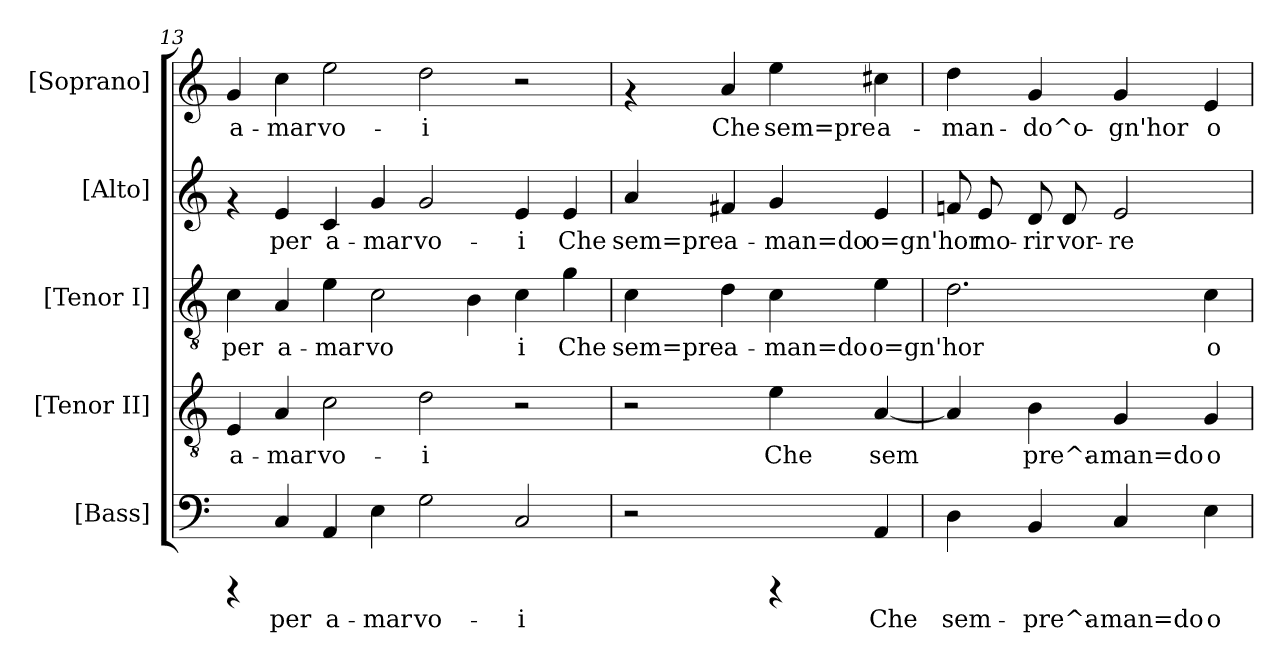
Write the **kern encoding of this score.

**kern	**text	**kern	**text	**kern	**text	**kern	**text	**kern	**text
*part5	*part5	*part4	*part4	*part3	*part3	*part2	*part2	*part1	*part1
*staff5	*staff5	*staff4	*staff4	*staff3	*staff3	*staff2	*staff2	*staff1	*staff1
*I"[Bass]	*	*I"[Tenor II]	*	*I"[Tenor I]	*	*I"[Alto]	*	*I"[Soprano]	*
*clefF4	*	*clefGv2	*	*clefGv2	*	*clefG2	*	*clefG2	*
*k[]	*	*k[]	*	*k[]	*	*k[]	*	*k[]	*
*C:	*	*C:	*	*C:	*	*C:	*	*C:	*
=13	=13	=13	=13	=13	=13	=13	=13	=13	=13
!	!	!	!LO:LY:b:cj	!	!LO:LY:b:cj	!	!	!	!LO:LY:b:cj
4rCCC	.	4E/	a-	4c\	per	4rf	.	4g/	a-
!	!LO:LY:b:cj	!	!LO:LY:b:cj	!	!LO:LY:b:cj	!	!LO:LY:b:cj	!	!LO:LY:b:cj
4C/	per	4A/	-mar	4A/	a-	4e/	per	4cc\	-mar
!	!LO:LY:b:cj	!	!LO:LY:b:cj	!	!LO:LY:b:cj	!	!LO:LY:b:cj	!	!LO:LY:b:cj
4AA/	a-	2c\	vo-	4e\	-mar	4c/	a-	2ee\	vo-
!	!LO:LY:b:cj	!	!	!	!LO:LY:b:cj	!	!LO:LY:b:cj	!	!
4E\	-mar	.	.	2c\	vo-	4g/	-mar	.	.
!	!LO:LY:b:cj	!	!LO:LY:b:cj	!	!	!	!LO:LY:b:cj	!	!LO:LY:b:cj
2G\	vo-	2d\	-i	.	.	2g/	vo-	2dd\	-i
!	!	!	!	!	!LO:LY:b:cj	!	!	!	!
.	.	.	.	4B\	--	.	.	.	.
!	!LO:LY:b:cj	!	!	!	!LO:LY:b:cj	!	!LO:LY:b:cj	!	!
2C/	-i	2r	.	4c\	-i	4e/	-i	2r	.
!	!	!	!	!	!LO:LY:b:cj	!	!LO:LY:b:cj	!	!
.	.	.	.	4g\	Che	4e/	Che	.	.
!!LO:PB:g=z
=14	=14	=14	=14	=14	=14	=14	=14	=14	=14
!	!	!	!	!	!LO:LY:b:cj	!	!LO:LY:b:cj	!	!
2r	.	2r	.	4c\	sem=pre	4a/	sem=pre	4rf	.
!	!	!	!	!	!LO:LY:b:cj	!	!LO:LY:b:cj	!	!LO:LY:b:cj
.	.	.	.	4d\	a-	4f#X/	a-	4a/	Che
!	!	!	!LO:LY:b:cj	!	!LO:LY:b:cj	!	!LO:LY:b:cj	!	!LO:LY:b:cj
4rCCC	.	4e\	Che	4c\	-man=do	4g/	-man=do	4ee\	sem=pre
!	!LO:LY:b:cj	!	!LO:LY:b:cj	!	!LO:LY:b:cj	!	!LO:LY:b:cj	!	!LO:LY:b:cj
4AA/	Che	[<4A/	sem-	4e\	o=gn'hor	4e/	o=gn'hor	4cc#X\	a-
=15	=15	=15	=15	=15	=15	=15	=15	=15	=15
!	!LO:LY:b:cj	!	!LO:LY:b:cj	!	!LO:LY:b:cj	!	!LO:LY:b:cj	!	!LO:LY:b:cj
4D\	sem-	4A/]	--	2.d\	.	8fn/	.	4dd\	-man-
!	!	!	!	!	!	!	!LO:LY:b:cj	!	!
.	.	.	.	.	.	8e/	mo-	.	.
!	!LO:LY:b:cj	!	!LO:LY:b:cj	!	!	!	!LO:LY:b:cj	!	!LO:LY:b:cj
4BB/	-pre^a-	4B\	-pre^a-	.	.	8d/	-rir	4g/	-do^o-
!	!	!	!	!	!	!	!LO:LY:b:cj	!	!
.	.	.	.	.	.	8d/	vor-	.	.
!	!LO:LY:b:cj	!	!LO:LY:b:cj	!	!	!	!LO:LY:b:cj	!	!LO:LY:b:cj
4C/	-man=do	4G/	-man=do	.	.	2e/	-re-	4g/	-gn'hor
!	!LO:LY:b:cj	!	!LO:LY:b:cj	!	!LO:LY:b:cj	!	!	!	!LO:LY:b:cj
4E\	o	4G/	o	4c\	o-	.	.	4e/	o-
=	=	=	=	=	=	=	=	=	=
*-	*-	*-	*-	*-	*-	*-	*-	*-	*-
